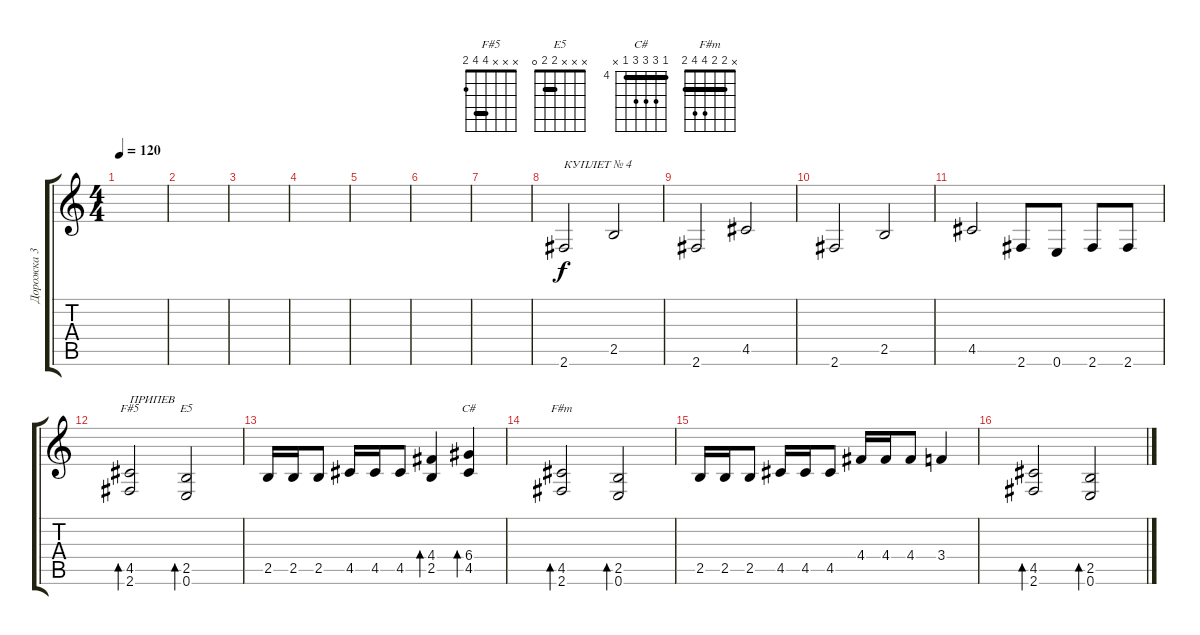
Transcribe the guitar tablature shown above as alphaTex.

\track ("Дорожка 3" "Дорожка 3") {instrument distortionguitar}
\staff {score tabs}
\tuning (E4 B3 G3 D3 A2 E2) {hide}
\chord ("F#5" x x x 4 4 2) {barre 4}
\chord ("E5" x x x 2 2 0) {barre 2}
\chord ("C#" 4 6 6 6 4 x) {firstfret 4 barre 4}
\chord ("F#m" x 2 2 4 4 2) {barre 2}
\ts (4 4)
\tempo 120
\clef g2
\ks c
|
|
|
|
|
|
|
2.6.2{txt "КУПЛЕТ № 4"} 2.5.2 |
2.6.2 4.5.2 |
2.6.2 2.5.2 |
4.5.2 2.6.8 0.6.8 2.6.8 2.6.8 |
(4.5 2.6).2{bd 60 ch "F#5" txt "ПРИПЕВ"} (2.5 0.6).2{bd 60 ch "E5"} |
2.5.16 2.5.16 2.5.8 4.5.16 4.5.16 4.5.8 (4.4 2.5).4{bd 60} (6.4 4.5).4{bd 60 ch "C#"} |
(4.5 2.6).2{bd 60 ch "F#m"} (2.5 0.6).2{bd 60} |
2.5.16 2.5.16 2.5.8 4.5.16 4.5.16 4.5.8 4.4.16 4.4.16 4.4.8 3.4.4 |
(4.5 2.6).2{bd 60} (2.5 0.6).2{bd 60}
